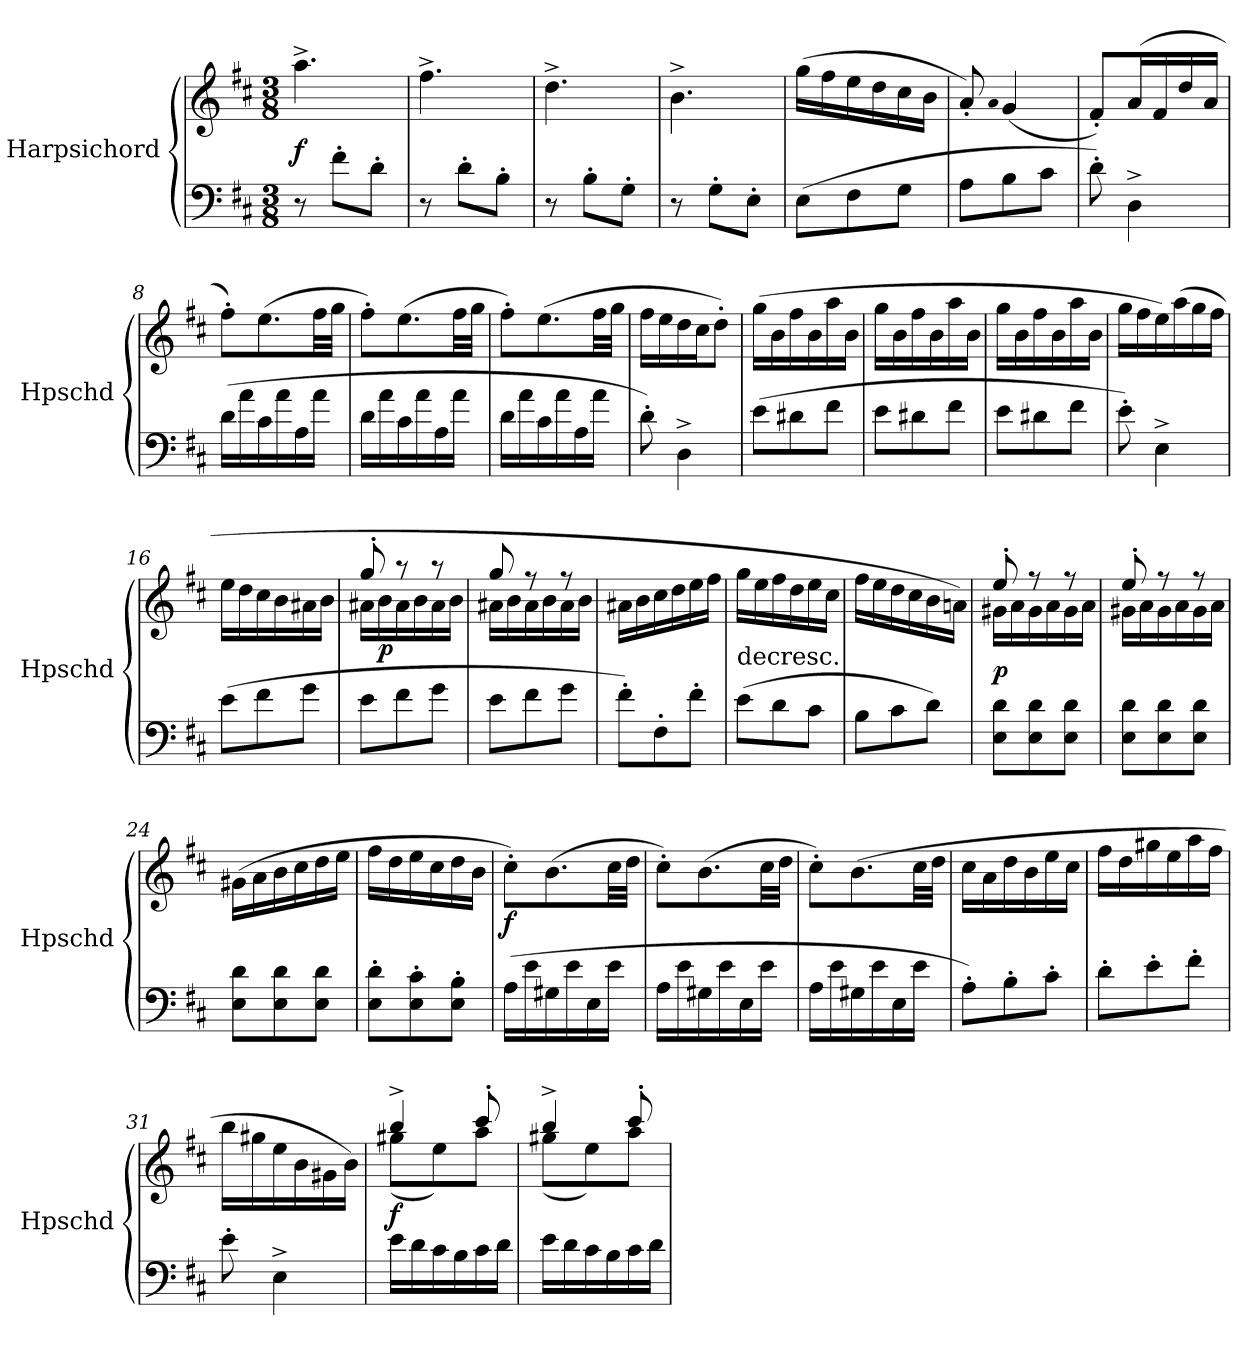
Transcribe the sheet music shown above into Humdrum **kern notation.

**kern	**kern	**dynam
*part1	*part1	*part1
*staff2	*staff1	*staff1/2
*I"Harpsichord	*	*
*I'Hpschd	*	*
*clefF4	*clefG2	*
*k[f#c#]	*k[f#c#]	*
*D:	*D:	*
*M3/8	*M3/8	*
*MM114	*MM114	*
=1	=1	=1
8r	4.aa^\	f
8f#'\L	.	.
8d'\J	.	.
=2	=2	=2
8r	4.ff#^\	.
8d'\L	.	.
8B'\J	.	.
=3	=3	=3
8r	4.dd^\	.
8B'\L	.	.
8G'\J	.	.
=4	=4	=4
8r	4.b^\	.
8G'\L	.	.
8E'\J	.	.
=5	=5	=5
(8E\L	(16gg\LL	.
.	16ff#\	.
8F#\	16ee\	.
.	16dd\	.
8G\J	16cc#\	.
.	16b\JJ	.
=6	=6	=6
8A\L	8a'/)	.
.	qa	.
8B\	(4g/	.
8c#\J	.	.
=7	=7	=7
8d'\)	8f#'/L)	.
4D^\	(16a/L	.
.	16f#/	.
.	16dd/	.
.	16a/JJ	.
=8	=8	=8
(16d\LL	8ff#'\L)	.
16a\	.	.
16c#\	(8.ee\	.
16a\	.	.
16A\	.	.
16a\JJ	32ff#\LL	.
.	32gg\JJJ	.
=9	=9	=9
16d\LL	8ff#'\L)	.
16a\	.	.
16c#\	(8.ee\	.
16a\	.	.
16A\	.	.
16a\JJ	32ff#\LL	.
.	32gg\JJJ	.
=10	=10	=10
16d\LL	8ff#'\L)	.
16a\	.	.
16c#\	(8.ee\	.
16a\	.	.
16A\	.	.
16a\JJ	32ff#\LL	.
.	32gg\JJJ	.
=11	=11	=11
8d'\)	16ff#\LL	.
.	16ee\	.
4D^\	16dd\	.
.	16cc#\J	.
.	8dd'\J)	.
=12	=12	=12
(8e\L	(16gg\LL	.
.	16b\	.
8d#X\	16ff#\	.
.	16b\	.
8f#\J	16aa\	.
.	16b\JJ	.
=13	=13	=13
8e\L	16gg\LL	.
.	16b\	.
8d#X\	16ff#\	.
.	16b\	.
8f#\J	16aa\	.
.	16b\JJ	.
=14	=14	=14
8e\L	16gg\LL	.
.	16b\	.
8d#X\	16ff#\	.
.	16b\	.
8f#\J	16aa\	.
.	16b\JJ	.
=15	=15	=15
8e'\)	16gg\LL	.
.	16ff#\	.
4E^\	16ee\)	.
.	(16aa\	.
.	16gg\	.
.	16ff#\JJ	.
=16	=16	=16
(8e\L	16ee\LL	.
.	16dd\	.
8f#\	16cc#\	.
.	16b\	.
8g\J	16a#X\	.
.	16b\JJ	.
=17	=17	=17
*	*^	*
8e\L	8gg'/	16a#X\LL	.
.	.	16b\	p
8f#\	8r	16a#\	.
.	.	16b\	.
8g\J	8r	16a#\	.
.	.	16b\JJ	.
=18	=18	=18	=18
8e\L	8gg/	16a#X\LL	.
.	.	16b\	.
8f#\	8r	16a#\	.
.	.	16b\	.
8g\J	8r	16a#\	.
.	.	16b\JJ	.
=19	=19	=19	=19
!	!LO:TX:c:t=cresc.	!	!
*	*v	*v	*
8f#'\L)	16a#X\LL	.
.	16b\	.
8F#'\	16cc#\	.
.	16dd\	.
8f#'\J	16ee\	.
.	16ff#\JJ	.
=20	=20	=20
!	!LO:TX:c:t=decresc.	!
(8e\L	16gg\LL	.
.	16ee\	.
8d\	16ff#\	.
.	16dd\	.
8c#\J	16ee\	.
.	16cc#\JJ	.
=21	=21	=21
8B\L	16ff#\LL	.
.	16ee\	.
8c#\	16dd\	.
.	16cc#\	.
8d\J)	16b\	.
.	16an\JJ)	.
=22	=22	=22
*	*^	*
8E\ 8d\L	8ee'/	16g#X\LL	p
.	.	16a\	.
8E\ 8d\	8r	16g#\	.
.	.	16a\	.
8E\ 8d\J	8r	16g#\	.
.	.	16a\JJ	.
=23	=23	=23	=23
8E\ 8d\L	8ee'/	16g#X\LL	.
.	.	16a\	.
8E\ 8d\	8r	16g#\	.
.	.	16a\	.
8E\ 8d\J	8r	16g#\	.
.	.	16a\JJ	.
=24	=24	=24	=24
!	!LO:TX:c:t=cresc.	!	!
*	*v	*v	*
8E\ 8d\L	(16g#X\LL	.
.	16a\	.
8E\ 8d\	16b\	.
.	16cc#\	.
8E\ 8d\J	16dd\	.
.	16ee\JJ	.
=25	=25	=25
8E'\ 8d'\L	16ff#\LL	.
.	16dd\	.
8E'\ 8c#'\	16ee\	.
.	16cc#\	.
8E'\ 8B'\J	16dd\	.
.	16b\JJ	.
=26	=26	=26
(16A\LL	8cc#'\L)	f
16e\	.	.
16G#X\	(8.b\	.
16e\	.	.
16E\	.	.
16e\JJ	32cc#\LL	.
.	32dd\JJJ	.
=27	=27	=27
16A\LL	8cc#'\L)	.
16e\	.	.
16G#X\	(8.b\	.
16e\	.	.
16E\	.	.
16e\JJ	32cc#\LL	.
.	32dd\JJJ	.
=28	=28	=28
16A\LL	8cc#'\L)	.
16e\	.	.
16G#X\	(8.b\	.
16e\	.	.
16E\	.	.
16e\JJ	32cc#\LL	.
.	32dd\JJJ	.
=29	=29	=29
8A'\L)	16cc#\LL	.
.	16a\	.
8B'\	16dd\	.
.	16b\	.
8c#'\J	16ee\	.
.	16cc#\JJ	.
=30	=30	=30
8d'\L	16ff#\LL	.
.	16dd\	.
8e'\	16gg#X\	.
.	16ee\	.
8f#'\J	16aa\	.
.	16ff#\JJ	.
=31	=31	=31
8e'\	16bb\LL	.
.	16gg#X\	.
4E^\	16ee\	.
.	16b\	.
.	16g#X\	.
.	16b\JJ)	.
=32	=32	=32
*	*^	*
16e\LL	4bb^/	(8gg#X\L	f
16d\	.	.	.
16c#\	.	8ee\)	.
16B\	.	.	.
16c#\	8ccc#'/	8aa\J	.
16d\JJ	.	.	.
=33	=33	=33	=33
16e\LL	4bb^/	(8gg#X\L	.
16d\	.	.	.
16c#\	.	8ee\)	.
16B\	.	.	.
16c#\	8ccc#'/	8aa\J	.
16d\JJ	.	.	.
*	*v	*v	*
=	=	=
*-	*-	*-
